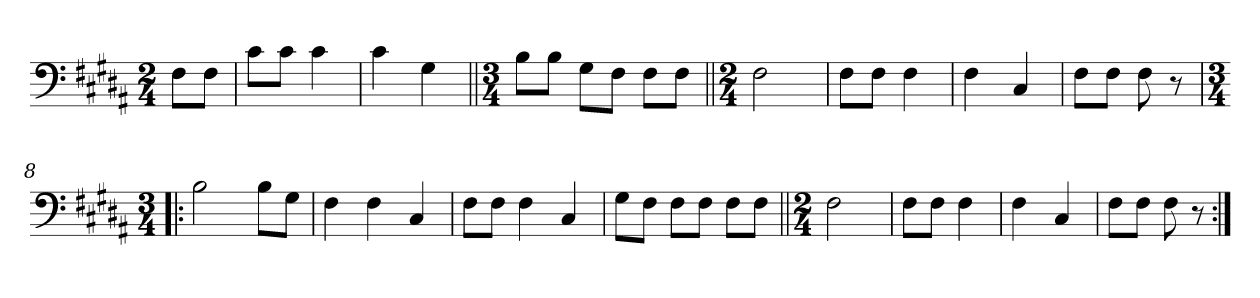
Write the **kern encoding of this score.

**kern
*part1
*staff1
*clefF4
*k[f#c#g#d#a#]
*M2/4
=
8F#\L
8F#\J
=1
8c#\L
8c#\J
4c#\
=2
4c#\
4G#\
=3||
*M3/4
8B\L
8B\J
8G#\L
8F#\J
8F#\L
8F#\J
=4||
*M2/4
2F#\
=5
8F#\L
8F#\J
4F#\
=6
4F#\
4C#/
=7
8F#\L
8F#\J
8F#\
8r
=8!|:
*M3/4
2B\
8B\L
8G#\J
=9
4F#\
4F#\
4C#/
=10
8F#\L
8F#\J
4F#\
4C#/
=11
8G#\L
8F#\J
8F#\L
8F#\J
8F#\L
8F#\J
=12||
*M2/4
2F#\
=13
8F#\L
8F#\J
4F#\
=14
4F#\
4C#/
=15
8F#\L
8F#\J
8F#\
8r
=:|!
*-
